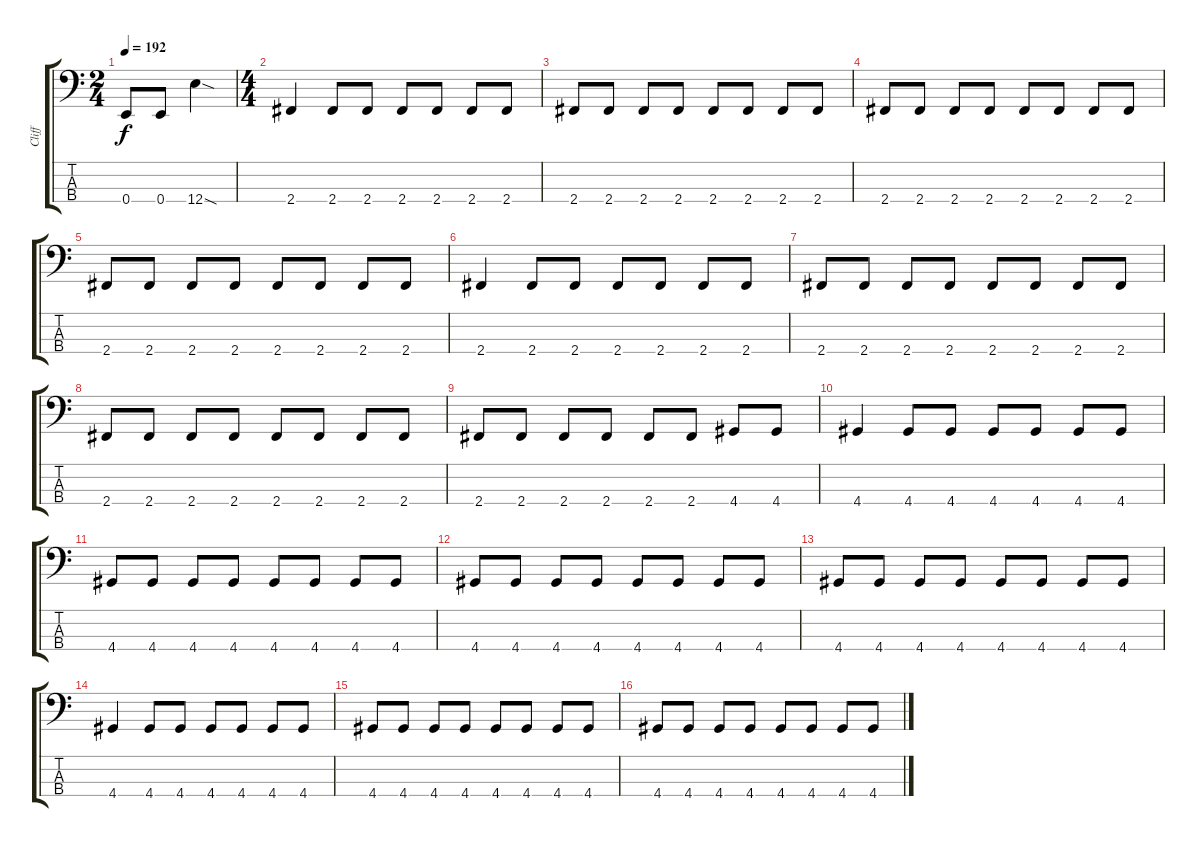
\track ("Cliff" "Cliff") {instrument electricbassfinger}
\staff {score tabs}
\tuning (G2 D2 A1 E1) {hide}
\ts (2 4)
\tempo 192
\clef f4
\ks c
0.4.8{dy f} 0.4.8 12.4{sod}.4 |
\ts (4 4)
2.4.4 2.4.8 2.4.8 2.4.8 2.4.8 2.4.8 2.4.8 |
2.4.8 2.4.8 2.4.8 2.4.8 2.4.8 2.4.8 2.4.8 2.4.8 |
2.4.8 2.4.8 2.4.8 2.4.8 2.4.8 2.4.8 2.4.8 2.4.8 |
2.4.8 2.4.8 2.4.8 2.4.8 2.4.8 2.4.8 2.4.8 2.4.8 |
2.4.4 2.4.8 2.4.8 2.4.8 2.4.8 2.4.8 2.4.8 |
2.4.8 2.4.8 2.4.8 2.4.8 2.4.8 2.4.8 2.4.8 2.4.8 |
2.4.8 2.4.8 2.4.8 2.4.8 2.4.8 2.4.8 2.4.8 2.4.8 |
2.4.8 2.4.8 2.4.8 2.4.8 2.4.8 2.4.8 4.4.8 4.4.8 |
4.4.4 4.4.8 4.4.8 4.4.8 4.4.8 4.4.8 4.4.8 |
4.4.8 4.4.8 4.4.8 4.4.8 4.4.8 4.4.8 4.4.8 4.4.8 |
4.4.8 4.4.8 4.4.8 4.4.8 4.4.8 4.4.8 4.4.8 4.4.8 |
4.4.8 4.4.8 4.4.8 4.4.8 4.4.8 4.4.8 4.4.8 4.4.8 |
4.4.4 4.4.8 4.4.8 4.4.8 4.4.8 4.4.8 4.4.8 |
4.4.8 4.4.8 4.4.8 4.4.8 4.4.8 4.4.8 4.4.8 4.4.8 |
4.4.8 4.4.8 4.4.8 4.4.8 4.4.8 4.4.8 4.4.8 4.4.8
